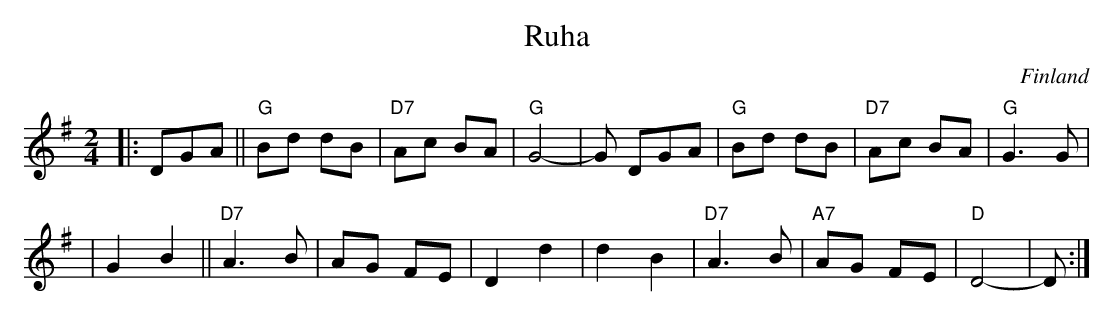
X:1
T: Ruha
O: Finland
M: 2/4
L: 1/8
K: G
|: DGA \
|| "G"Bd dB | "D7"Ac BA | "G"G4- | G DGA | "G"Bd dB | "D7"Ac BA | "G"G3 G |
| G2 B2 || "D7"A3 B | AG FE | D2 d2 | d2 B2 | "D7"A3 B | "A7"AG FE | "D"D4- | D :|
